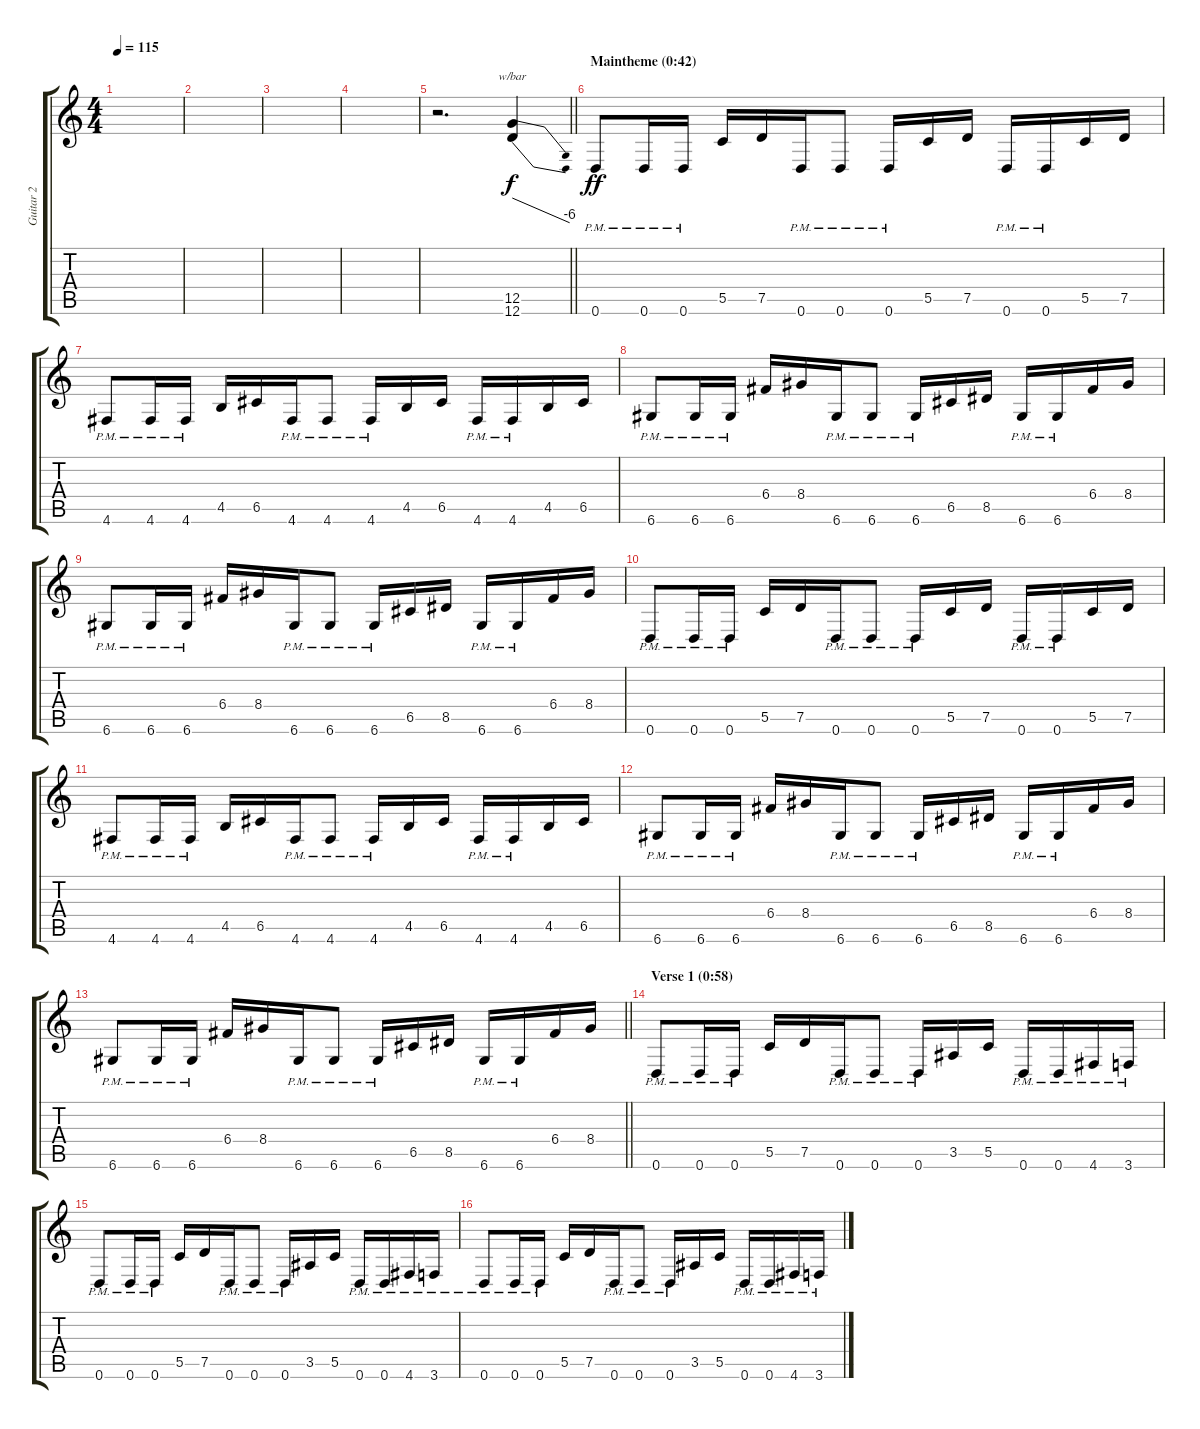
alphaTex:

\track ("Guitar 2" "Guitar 2") {instrument distortionguitar}
\staff {score tabs}
\tuning (D4 A3 F3 C3 G2 D2) {hide}
\ts (4 4)
\tempo 115
\clef g2
\ks c
|
|
|
|
\barLineRight lightlight
r.2{d} (12.5 12.6).4{tbe (dive default 0 0 60 -24)} |
\section ("" "Maintheme (0:42)")
0.6{pm}.8{dy ff} 0.6{pm}.16 0.6{pm}.16 5.5.16 7.5.16 0.6{pm}.16 0.6{pm}.8 0.6{pm}.16 5.5.16 7.5.16 0.6{pm}.16 0.6{pm}.16 5.5.16 7.5.16 |
4.6{pm}.8 4.6{pm}.16 4.6{pm}.16 4.5.16 6.5.16 4.6{pm}.16 4.6{pm}.8 4.6{pm}.16 4.5.16 6.5.16 4.6{pm}.16 4.6{pm}.16 4.5.16 6.5.16 |
6.6{pm}.8 6.6{pm}.16 6.6{pm}.16 6.4.16 8.4.16 6.6{pm}.16 6.6{pm}.8 6.6{pm}.16 6.5.16 8.5.16 6.6{pm}.16 6.6{pm}.16 6.4.16 8.4.16 |
6.6{pm}.8 6.6{pm}.16 6.6{pm}.16 6.4.16 8.4.16 6.6{pm}.16 6.6{pm}.8 6.6{pm}.16 6.5.16 8.5.16 6.6{pm}.16 6.6{pm}.16 6.4.16 8.4.16 |
0.6{pm}.8 0.6{pm}.16 0.6{pm}.16 5.5.16 7.5.16 0.6{pm}.16 0.6{pm}.8 0.6{pm}.16 5.5.16 7.5.16 0.6{pm}.16 0.6{pm}.16 5.5.16 7.5.16 |
4.6{pm}.8 4.6{pm}.16 4.6{pm}.16 4.5.16 6.5.16 4.6{pm}.16 4.6{pm}.8 4.6{pm}.16 4.5.16 6.5.16 4.6{pm}.16 4.6{pm}.16 4.5.16 6.5.16 |
6.6{pm}.8 6.6{pm}.16 6.6{pm}.16 6.4.16 8.4.16 6.6{pm}.16 6.6{pm}.8 6.6{pm}.16 6.5.16 8.5.16 6.6{pm}.16 6.6{pm}.16 6.4.16 8.4.16 |
\barLineRight lightlight
6.6{pm}.8 6.6{pm}.16 6.6{pm}.16 6.4.16 8.4.16 6.6{pm}.16 6.6{pm}.8 6.6{pm}.16 6.5.16 8.5.16 6.6{pm}.16 6.6{pm}.16 6.4.16 8.4.16 |
\section ("" "Verse 1 (0:58)")
0.6{pm}.8 0.6{pm}.16 0.6{pm}.16 5.5.16 7.5.16 0.6{pm}.16 0.6{pm}.8 0.6{pm}.16 3.5.16 5.5.16 0.6{pm}.16 0.6{pm}.16 4.6{pm}.16 3.6{pm}.16 |
0.6{pm}.8 0.6{pm}.16 0.6{pm}.16 5.5.16 7.5.16 0.6{pm}.16 0.6{pm}.8 0.6{pm}.16 3.5.16 5.5.16 0.6{pm}.16 0.6{pm}.16 4.6{pm}.16 3.6{pm}.16 |
0.6{pm}.8 0.6{pm}.16 0.6{pm}.16 5.5.16 7.5.16 0.6{pm}.16 0.6{pm}.8 0.6{pm}.16 3.5.16 5.5.16 0.6{pm}.16 0.6{pm}.16 4.6{pm}.16 3.6{pm}.16
